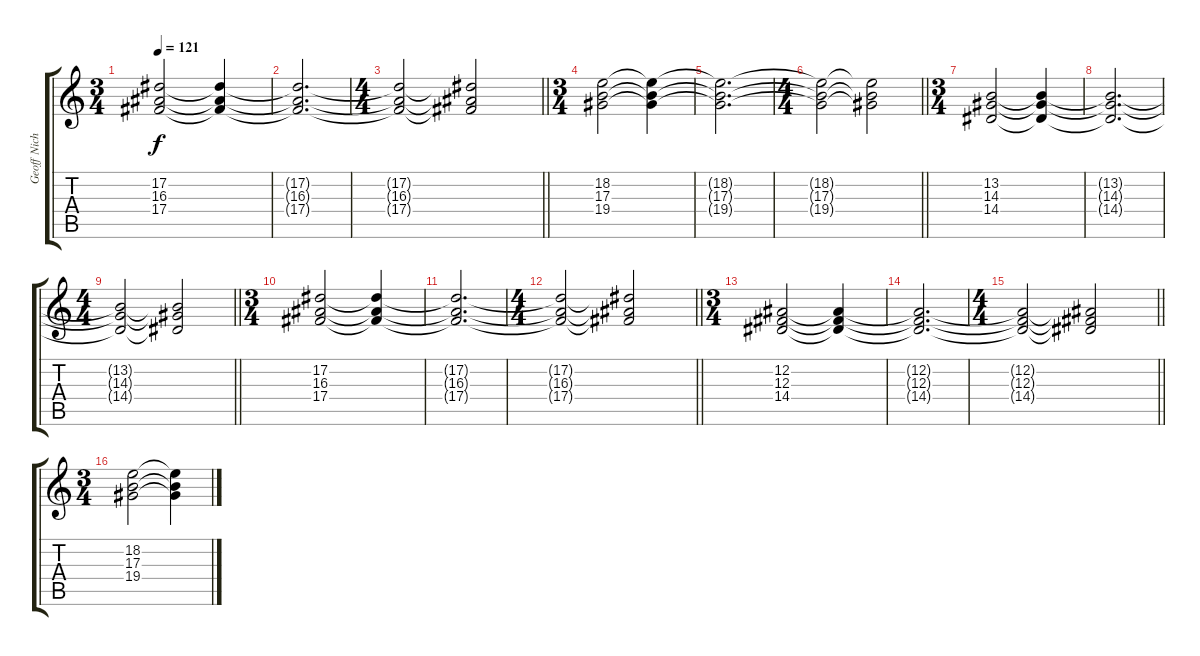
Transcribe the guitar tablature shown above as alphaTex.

\track ("Geoff Nicholls" "Geoff Nich") {instrument stringensemble1}
\staff {score tabs}
\tuning (Eb4 Bb3 Gb3 Db3 Ab2 Eb2) {hide}
\ts (3 4)
\tempo 121
\clef g2
\ks c
(17.2 16.3 17.4).2{dy f} (17.2{t} 16.3{t} 17.4{t}).4 |
(17.2{t} 16.3{t} 17.4{t}).2{d} |
\ts (4 4)
\barLineRight lightlight
(17.2{t} 16.3{t} 17.4{t}).2 (17.2{t} 16.3{t} 17.4{t}).2 |
\ts (3 4)
(18.2 17.3 19.4).2 (18.2{t} 17.3{t} 19.4{t}).4 |
(18.2{t} 17.3{t} 19.4{t}).2{d} |
\ts (4 4)
\barLineRight lightlight
(18.2{t} 17.3{t} 19.4{t}).2 (18.2{t} 17.3{t} 19.4{t}).2 |
\ts (3 4)
(13.2 14.3 14.4).2 (13.2{t} 14.3{t} 14.4{t}).4 |
(13.2{t} 14.3{t} 14.4{t}).2{d} |
\ts (4 4)
\barLineRight lightlight
(13.2{t} 14.3{t} 14.4{t}).2 (13.2{t} 14.3{t} 14.4{t}).2 |
\ts (3 4)
(17.2 16.3 17.4).2 (17.2{t} 16.3{t} 17.4{t}).4 |
(17.2{t} 16.3{t} 17.4{t}).2{d} |
\ts (4 4)
\barLineRight lightlight
(17.2{t} 16.3{t} 17.4{t}).2 (17.2{t} 16.3{t} 17.4{t}).2 |
\ts (3 4)
(12.2 12.3 14.4).2 (12.2{t} 12.3{t} 14.4{t}).4 |
(12.2{t} 12.3{t} 14.4{t}).2{d} |
\ts (4 4)
\barLineRight lightlight
(12.2{t} 12.3{t} 14.4{t}).2 (12.2{t} 12.3{t} 14.4{t}).2 |
\ts (3 4)
(18.2 17.3 19.4).2 (18.2{t} 17.3{t} 19.4{t}).4
